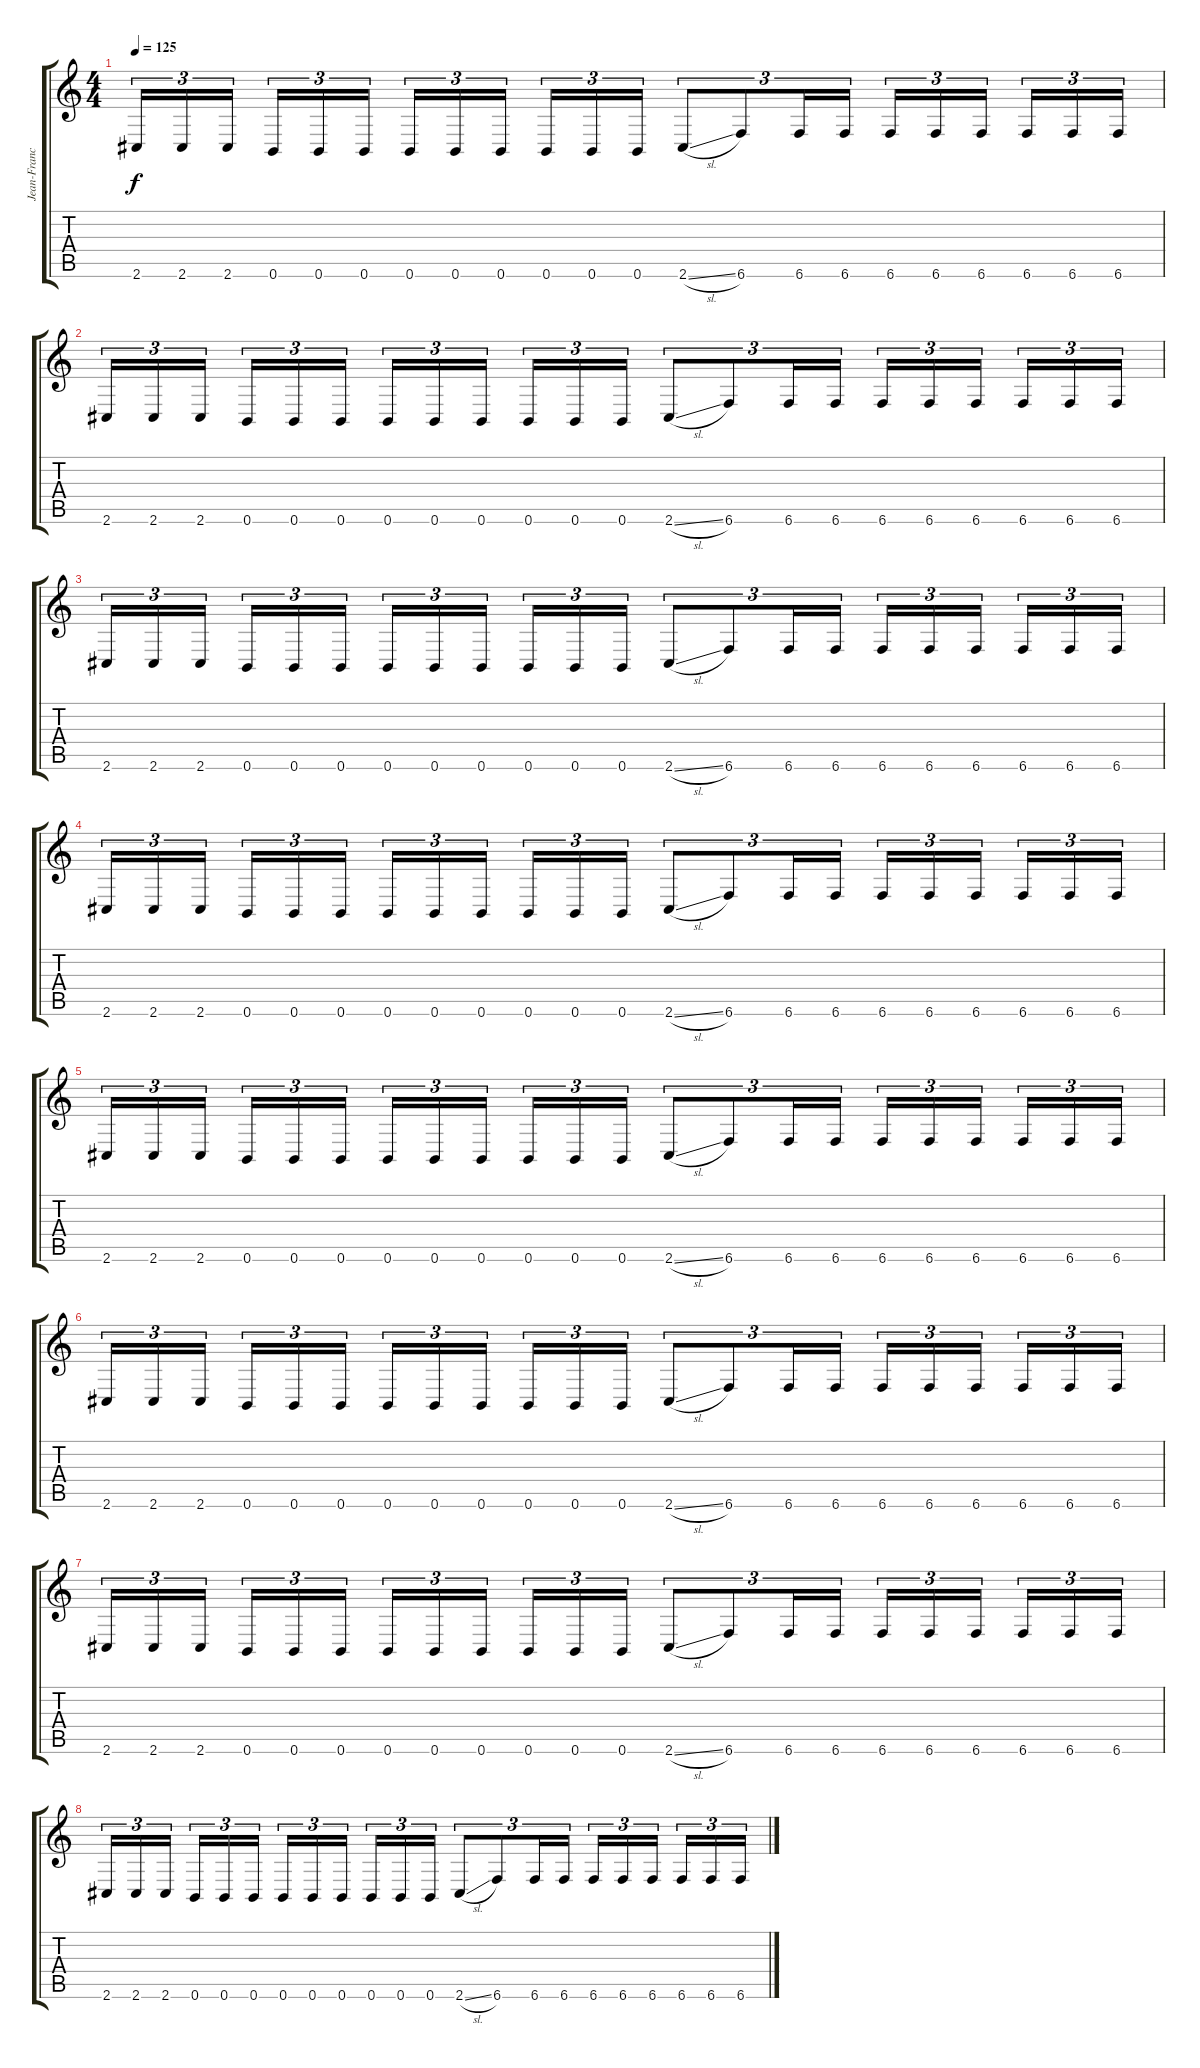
\track ("Jean-Francois Dagenais (Rhythm)" "Jean-Franc") {instrument distortionguitar}
\staff {score tabs}
\tuning (B3 Gb3 D3 A2 E2 B1) {hide}
\ts (4 4)
\tempo 125
\clef g2
\ks c
2.6.16{tu (3 2) dy f} 2.6.16{tu (3 2)} 2.6.16{tu (3 2) beam splitsecondary} 0.6.16{tu (3 2)} 0.6.16{tu (3 2)} 0.6.16{tu (3 2)} 0.6.16{tu (3 2)} 0.6.16{tu (3 2)} 0.6.16{tu (3 2) beam splitsecondary} 0.6.16{tu (3 2)} 0.6.16{tu (3 2)} 0.6.16{tu (3 2)} 2.6{sl}.8{tu (3 2)} 6.6.8{tu (3 2)} 6.6.16{tu (3 2)} 6.6.16{tu (3 2)} 6.6.16{tu (3 2)} 6.6.16{tu (3 2)} 6.6.16{tu (3 2) beam splitsecondary} 6.6.16{tu (3 2)} 6.6.16{tu (3 2)} 6.6.16{tu (3 2)} |
2.6.16{tu (3 2)} 2.6.16{tu (3 2)} 2.6.16{tu (3 2) beam splitsecondary} 0.6.16{tu (3 2)} 0.6.16{tu (3 2)} 0.6.16{tu (3 2)} 0.6.16{tu (3 2)} 0.6.16{tu (3 2)} 0.6.16{tu (3 2) beam splitsecondary} 0.6.16{tu (3 2)} 0.6.16{tu (3 2)} 0.6.16{tu (3 2)} 2.6{sl}.8{tu (3 2)} 6.6.8{tu (3 2)} 6.6.16{tu (3 2)} 6.6.16{tu (3 2)} 6.6.16{tu (3 2)} 6.6.16{tu (3 2)} 6.6.16{tu (3 2) beam splitsecondary} 6.6.16{tu (3 2)} 6.6.16{tu (3 2)} 6.6.16{tu (3 2)} |
2.6.16{tu (3 2)} 2.6.16{tu (3 2)} 2.6.16{tu (3 2) beam splitsecondary} 0.6.16{tu (3 2)} 0.6.16{tu (3 2)} 0.6.16{tu (3 2)} 0.6.16{tu (3 2)} 0.6.16{tu (3 2)} 0.6.16{tu (3 2) beam splitsecondary} 0.6.16{tu (3 2)} 0.6.16{tu (3 2)} 0.6.16{tu (3 2)} 2.6{sl}.8{tu (3 2)} 6.6.8{tu (3 2)} 6.6.16{tu (3 2)} 6.6.16{tu (3 2)} 6.6.16{tu (3 2)} 6.6.16{tu (3 2)} 6.6.16{tu (3 2) beam splitsecondary} 6.6.16{tu (3 2)} 6.6.16{tu (3 2)} 6.6.16{tu (3 2)} |
2.6.16{tu (3 2)} 2.6.16{tu (3 2)} 2.6.16{tu (3 2) beam splitsecondary} 0.6.16{tu (3 2)} 0.6.16{tu (3 2)} 0.6.16{tu (3 2)} 0.6.16{tu (3 2)} 0.6.16{tu (3 2)} 0.6.16{tu (3 2) beam splitsecondary} 0.6.16{tu (3 2)} 0.6.16{tu (3 2)} 0.6.16{tu (3 2)} 2.6{sl}.8{tu (3 2)} 6.6.8{tu (3 2)} 6.6.16{tu (3 2)} 6.6.16{tu (3 2)} 6.6.16{tu (3 2)} 6.6.16{tu (3 2)} 6.6.16{tu (3 2) beam splitsecondary} 6.6.16{tu (3 2)} 6.6.16{tu (3 2)} 6.6.16{tu (3 2)} |
2.6.16{tu (3 2)} 2.6.16{tu (3 2)} 2.6.16{tu (3 2) beam splitsecondary} 0.6.16{tu (3 2)} 0.6.16{tu (3 2)} 0.6.16{tu (3 2)} 0.6.16{tu (3 2)} 0.6.16{tu (3 2)} 0.6.16{tu (3 2) beam splitsecondary} 0.6.16{tu (3 2)} 0.6.16{tu (3 2)} 0.6.16{tu (3 2)} 2.6{sl}.8{tu (3 2)} 6.6.8{tu (3 2)} 6.6.16{tu (3 2)} 6.6.16{tu (3 2)} 6.6.16{tu (3 2)} 6.6.16{tu (3 2)} 6.6.16{tu (3 2) beam splitsecondary} 6.6.16{tu (3 2)} 6.6.16{tu (3 2)} 6.6.16{tu (3 2)} |
2.6.16{tu (3 2)} 2.6.16{tu (3 2)} 2.6.16{tu (3 2) beam splitsecondary} 0.6.16{tu (3 2)} 0.6.16{tu (3 2)} 0.6.16{tu (3 2)} 0.6.16{tu (3 2)} 0.6.16{tu (3 2)} 0.6.16{tu (3 2) beam splitsecondary} 0.6.16{tu (3 2)} 0.6.16{tu (3 2)} 0.6.16{tu (3 2)} 2.6{sl}.8{tu (3 2)} 6.6.8{tu (3 2)} 6.6.16{tu (3 2)} 6.6.16{tu (3 2)} 6.6.16{tu (3 2)} 6.6.16{tu (3 2)} 6.6.16{tu (3 2) beam splitsecondary} 6.6.16{tu (3 2)} 6.6.16{tu (3 2)} 6.6.16{tu (3 2)} |
2.6.16{tu (3 2)} 2.6.16{tu (3 2)} 2.6.16{tu (3 2) beam splitsecondary} 0.6.16{tu (3 2)} 0.6.16{tu (3 2)} 0.6.16{tu (3 2)} 0.6.16{tu (3 2)} 0.6.16{tu (3 2)} 0.6.16{tu (3 2) beam splitsecondary} 0.6.16{tu (3 2)} 0.6.16{tu (3 2)} 0.6.16{tu (3 2)} 2.6{sl}.8{tu (3 2)} 6.6.8{tu (3 2)} 6.6.16{tu (3 2)} 6.6.16{tu (3 2)} 6.6.16{tu (3 2)} 6.6.16{tu (3 2)} 6.6.16{tu (3 2) beam splitsecondary} 6.6.16{tu (3 2)} 6.6.16{tu (3 2)} 6.6.16{tu (3 2)} |
2.6.16{tu (3 2)} 2.6.16{tu (3 2)} 2.6.16{tu (3 2) beam splitsecondary} 0.6.16{tu (3 2)} 0.6.16{tu (3 2)} 0.6.16{tu (3 2)} 0.6.16{tu (3 2)} 0.6.16{tu (3 2)} 0.6.16{tu (3 2) beam splitsecondary} 0.6.16{tu (3 2)} 0.6.16{tu (3 2)} 0.6.16{tu (3 2)} 2.6{sl}.8{tu (3 2)} 6.6.8{tu (3 2)} 6.6.16{tu (3 2)} 6.6.16{tu (3 2)} 6.6.16{tu (3 2)} 6.6.16{tu (3 2)} 6.6.16{tu (3 2) beam splitsecondary} 6.6.16{tu (3 2)} 6.6.16{tu (3 2)} 6.6.16{tu (3 2)}
